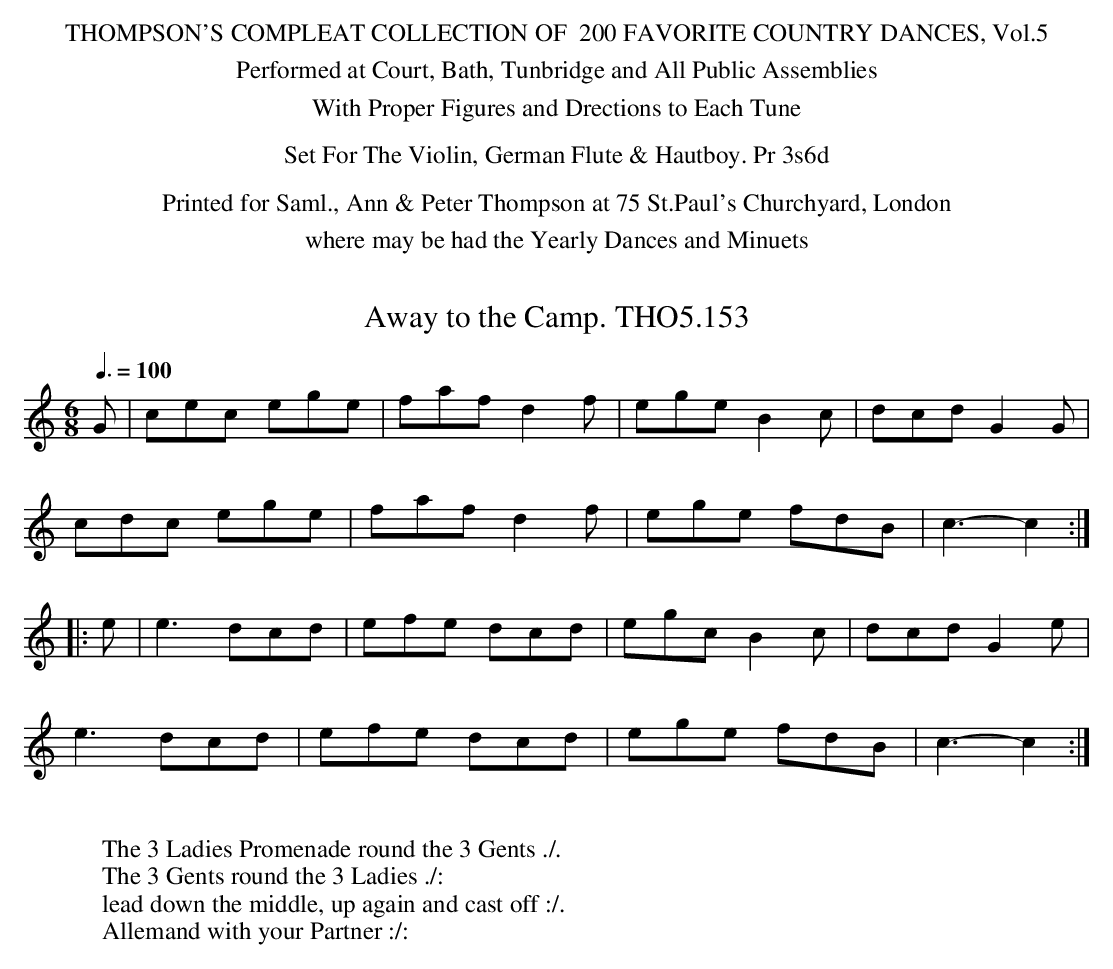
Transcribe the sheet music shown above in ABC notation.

X:1
T:Away to the Camp. THO5.153
M:6/8
L:1/8
Q:3/8=100
K:C
G|cec ege|faf d2f|ege B2c|dcd G2G|
cdc ege|faf d2f|ege fdB|c3-c2:|
|:e|e3 dcd|efe dcd|egc B2c|dcd G2e|
e3 dcd|efe dcd|ege fdB|c3-c2:|
W:
W:The 3 Ladies Promenade round the 3 Gents ./.
W:The 3 Gents round the 3 Ladies ./:
W:lead down the middle, up again and cast off :/.
W:Allemand with your Partner :/:
